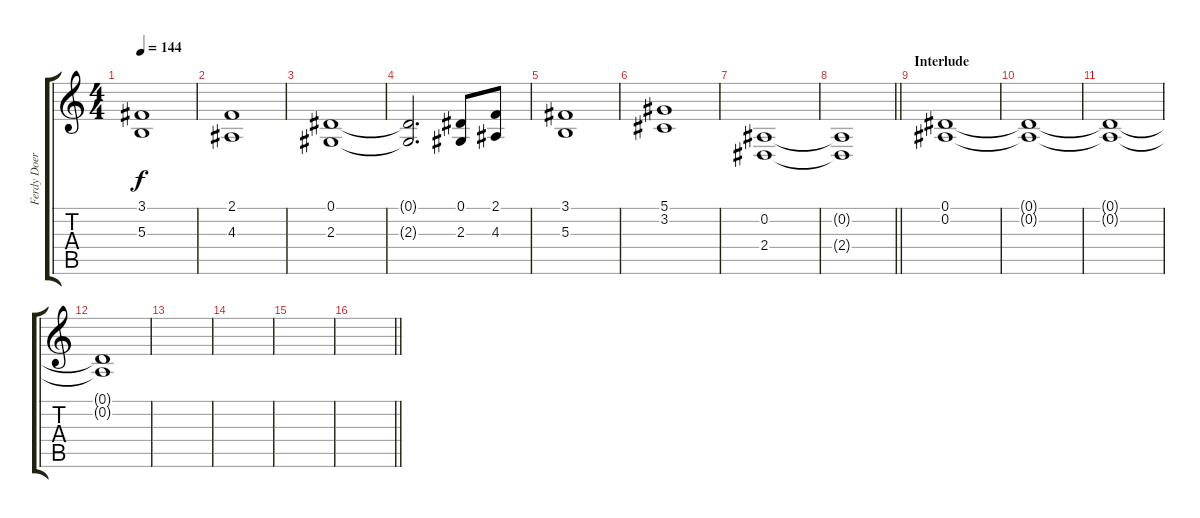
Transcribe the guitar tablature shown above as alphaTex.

\track ("Ferdy Doernberg" "Ferdy Doer") {instrument fx7echoes}
\staff {score tabs}
\tuning (Eb4 Bb3 Gb3 Db3 Ab2 Eb2) {hide}
\ts (4 4)
\tempo 144
\clef g2
\ks c
(3.1 5.3).1{dy f} |
(2.1 4.3).1 |
(0.1 2.3).1 |
(0.1{t} 2.3{t}).2{d} (0.1 2.3).8 (2.1 4.3).8 |
(3.1 5.3).1 |
(5.1 3.2).1 |
(0.2 2.4).1 |
\barLineRight lightlight
(0.2{t} 2.4{t}).1 |
\section ("" "Interlude")
(0.1 0.2).1 |
(0.1{t} 0.2{t}).1 |
(0.1{t} 0.2{t}).1 |
(0.1{t} 0.2{t}).1 |
|
|
|
\barLineRight lightlight
